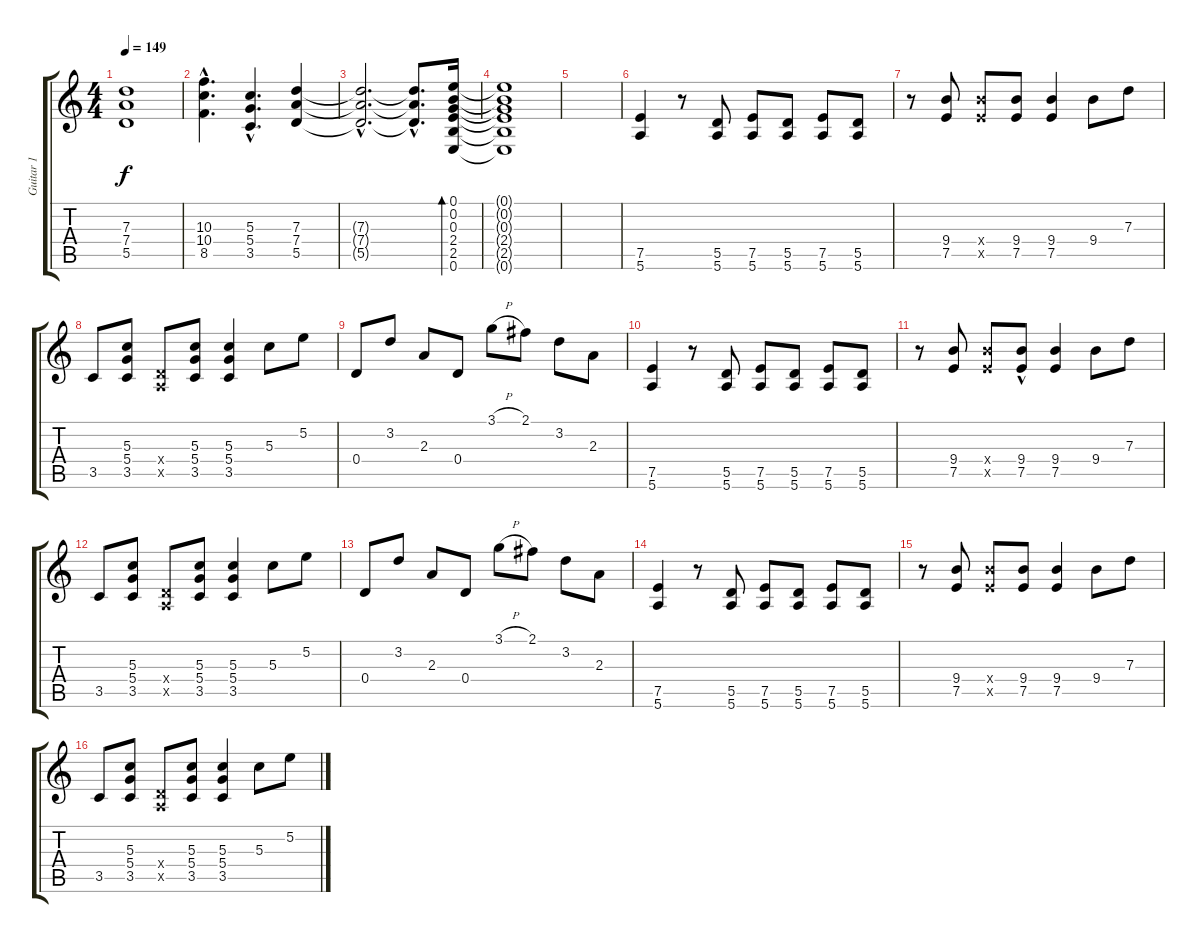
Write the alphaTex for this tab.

\track ("Guitar 1" "Guitar 1") {instrument overdrivenguitar}
\staff {score tabs}
\tuning (E4 B3 G3 D3 A2 E2) {hide}
\ts (4 4)
\tempo 149
\clef g2
\ks c
(7.3{t} 7.4{t} 5.5{t}).1{dy f} |
(10.3{hac} 10.4{hac} 8.5{hac}).4{d} (5.3{hac} 5.4{hac} 3.5{hac}).4{d} (7.3 7.4 5.5).4 |
(7.3{hac t} 7.4{hac t} 5.5{hac t}).2{d} (7.3{hac t} 7.4{hac t} 5.5{hac t}).8{d} (0.1 0.2 0.3 2.4 2.5 0.6).16{bd 240} |
(0.1{t} 0.2{t} 0.3{t} 2.4{t} 2.5{t} 0.6{t}).1 |
|
(7.5 5.6).4 r.8 (5.5 5.6).8 (7.5 5.6).8 (5.5 5.6).8 (7.5 5.6).8 (5.5 5.6).8 |
r.8 (9.4 7.5).8 (9.4{x} 7.5{x}).8 (9.4 7.5).8 (9.4 7.5).4 9.4.8 7.3.8 |
3.5.8 (5.3 5.4 3.5).8 (0.4{x} 0.5{x}).8 (5.3 5.4 3.5).8 (5.3 5.4 3.5).4 5.3.8 5.2.8 |
0.4.8 3.2.8 2.3.8 0.4.8 3.1{h}.8 2.1.8 3.2.8 2.3.8 |
(7.5 5.6).4 r.8 (5.5 5.6).8 (7.5 5.6).8 (5.5 5.6).8 (7.5 5.6).8 (5.5 5.6).8 |
r.8 (9.4 7.5).8 (9.4{x} 7.5{x}).8 (9.4{hac} 7.5).8 (9.4 7.5).4 9.4.8 7.3.8 |
3.5.8 (5.3 5.4 3.5).8 (0.4{x} 0.5{x}).8 (5.3 5.4 3.5).8 (5.3 5.4 3.5).4 5.3.8 5.2.8 |
0.4.8 3.2.8 2.3.8 0.4.8 3.1{h}.8 2.1.8 3.2.8 2.3.8 |
(7.5 5.6).4 r.8 (5.5 5.6).8 (7.5 5.6).8 (5.5 5.6).8 (7.5 5.6).8 (5.5 5.6).8 |
r.8 (9.4 7.5).8 (9.4{x} 7.5{x}).8 (9.4 7.5).8 (9.4 7.5).4 9.4.8 7.3.8 |
3.5.8 (5.3 5.4 3.5).8 (0.4{x} 0.5{x}).8 (5.3 5.4 3.5).8 (5.3 5.4 3.5).4 5.3.8 5.2.8
